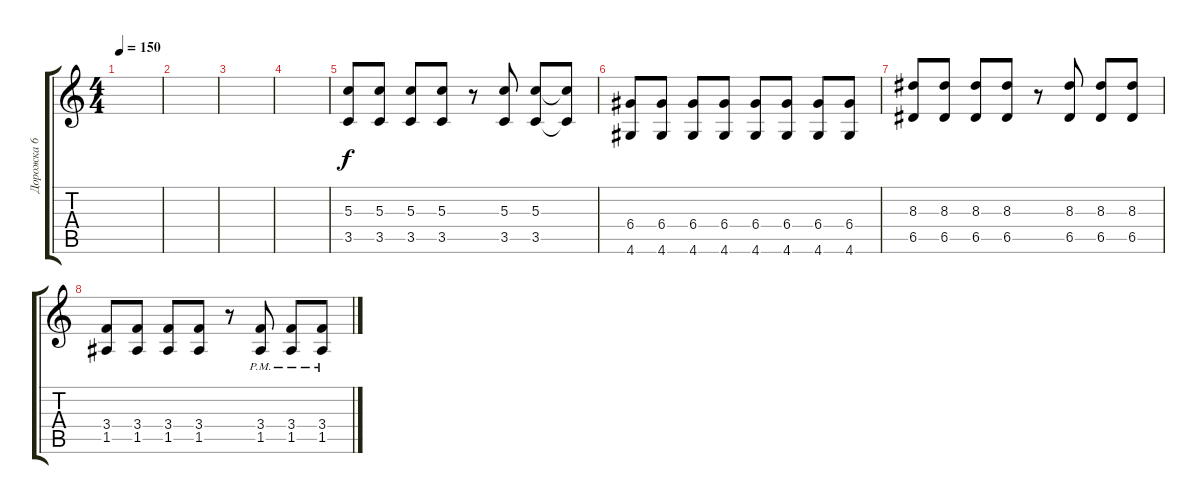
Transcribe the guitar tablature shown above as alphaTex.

\track ("Дорожка 6" "Дорожка 6") {instrument overdrivenguitar}
\staff {score tabs}
\tuning (E4 B3 G3 D3 A2 E2) {hide}
\ts (4 4)
\tempo 150
\clef g2
\ks c
|
|
|
|
(5.3 3.5).8 (5.3 3.5).8 (5.3 3.5).8 (5.3 3.5).8 r.8 (5.3 3.5).8 (5.3 3.5).8 (5.3{t} 3.5{t}).8 |
(6.4 4.6).8 (6.4 4.6).8 (6.4 4.6).8 (6.4 4.6).8 (6.4 4.6).8 (6.4 4.6).8 (6.4 4.6).8 (6.4 4.6).8 |
(8.3 6.5).8 (8.3 6.5).8 (8.3 6.5).8 (8.3 6.5).8 r.8 (8.3 6.5).8 (8.3 6.5).8 (8.3 6.5).8 |
(3.4 1.5).8 (3.4 1.5).8 (3.4 1.5).8 (3.4 1.5).8 r.8 (3.4{pm} 1.5{pm}).8 (3.4{pm} 1.5{pm}).8 (3.4{pm} 1.5{pm}).8
